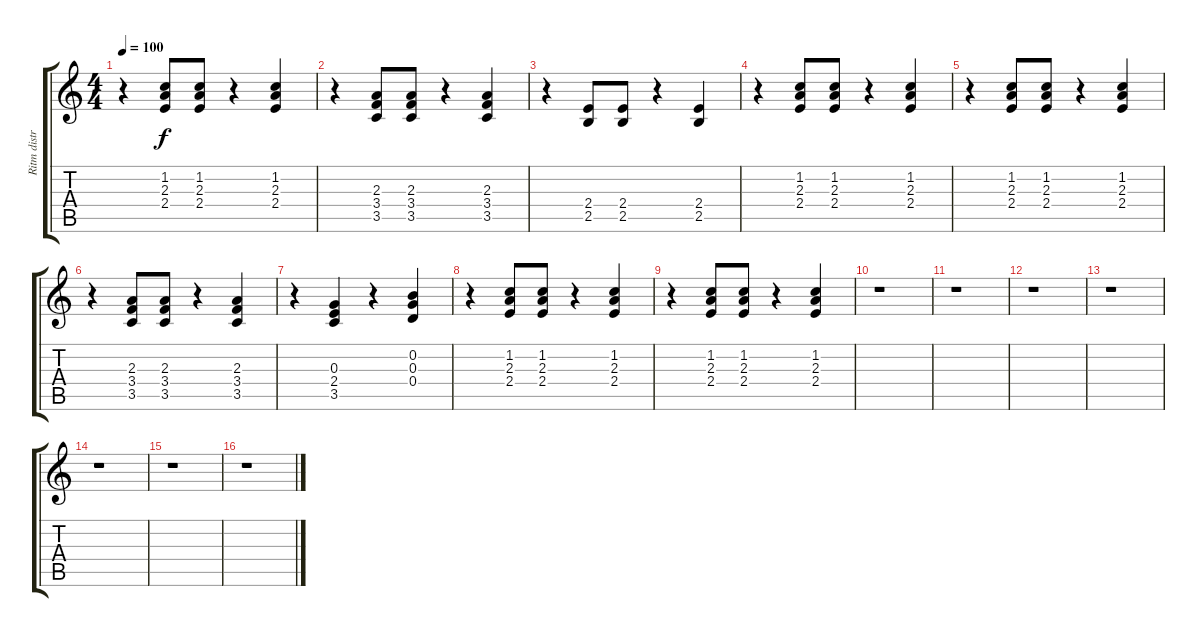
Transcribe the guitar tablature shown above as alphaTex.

\track ("Ritm distr" "Ritm distr") {instrument overdrivenguitar}
\staff {score tabs}
\tuning (E4 B3 G3 D3 A2 E2) {hide}
\ts (4 4)
\tempo 100
\clef g2
\ks c
r.4{dy f} (1.2 2.3 2.4).8 (1.2 2.3 2.4).8 r.4 (1.2 2.3 2.4).4 |
r.4 (2.3 3.4 3.5).8 (2.3 3.4 3.5).8 r.4 (2.3 3.4 3.5).4 |
r.4 (2.4 2.5).8 (2.4 2.5).8 r.4 (2.4 2.5).4 |
r.4 (1.2 2.3 2.4).8 (1.2 2.3 2.4).8 r.4 (1.2 2.3 2.4).4 |
r.4 (1.2 2.3 2.4).8 (1.2 2.3 2.4).8 r.4 (1.2 2.3 2.4).4 |
r.4 (2.3 3.4 3.5).8 (2.3 3.4 3.5).8 r.4 (2.3 3.4 3.5).4 |
r.4 (0.3 2.4 3.5).4 r.4 (0.2 0.3 0.4).4 |
r.4 (1.2 2.3 2.4).8 (1.2 2.3 2.4).8 r.4 (1.2 2.3 2.4).4 |
r.4 (1.2 2.3 2.4).8 (1.2 2.3 2.4).8 r.4 (1.2 2.3 2.4).4 |
r.1 |
r.1 |
r.1 |
r.1 |
r.1 |
r.1 |
r.1
